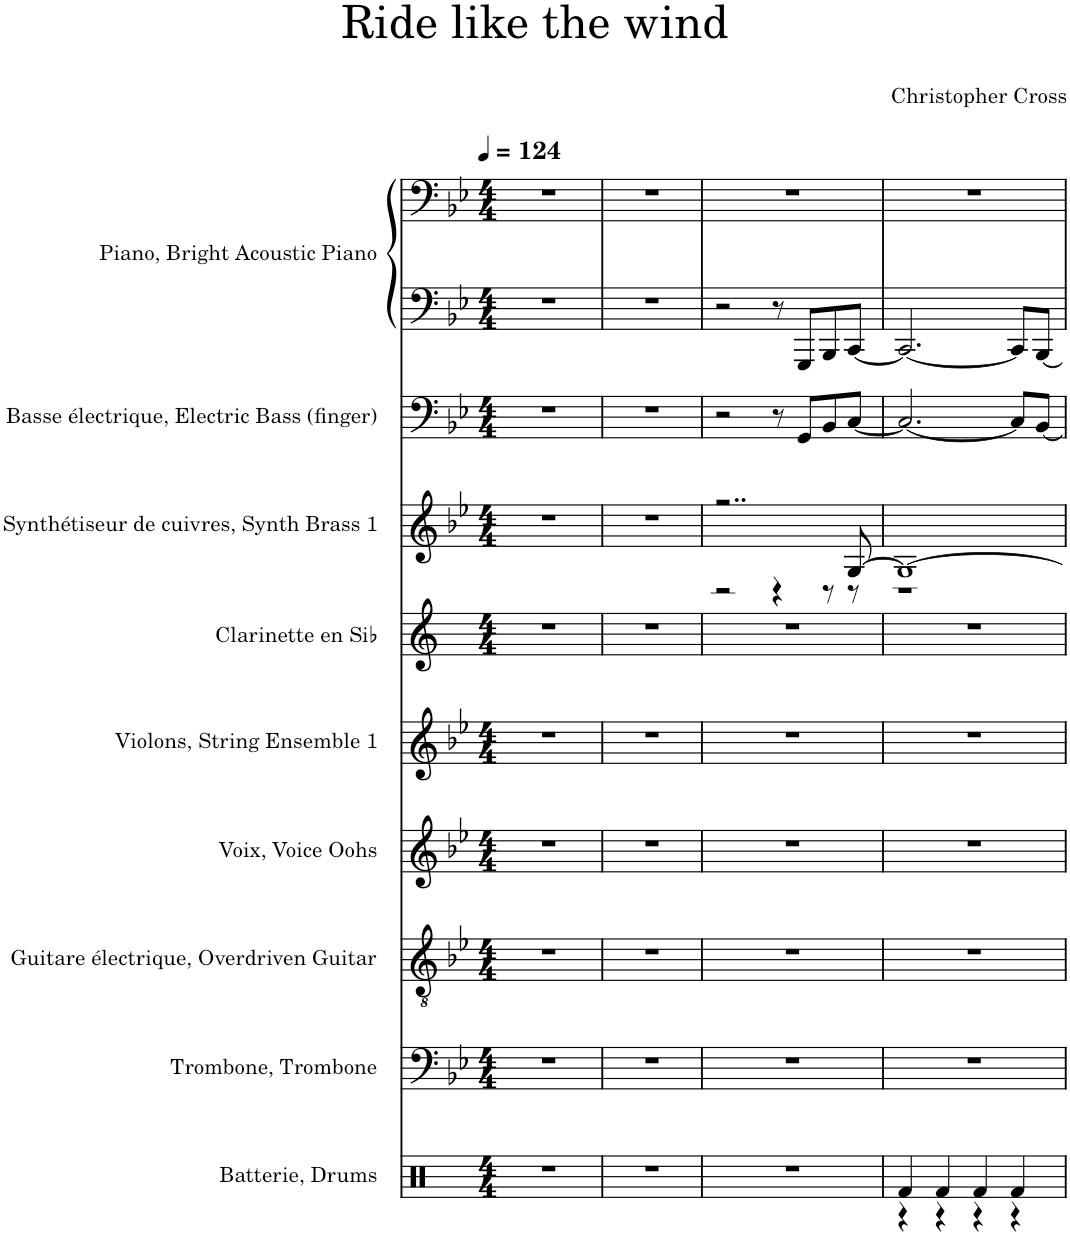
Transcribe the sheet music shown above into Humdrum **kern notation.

**kern	**kern	**kern	**kern	**kern	**kern	**kern	**kern	**kern	**kern
*part9	*part8	*part7	*part6	*part5	*part4	*part3	*part2	*part1	*part1
*staff10	*staff9	*staff8	*staff7	*staff6	*staff5	*staff4	*staff3	*staff2	*staff1
*I"Batterie, Drums	*I"Trombone, Trombone	*I"Guitare électrique, Overdriven Guitar	*I"Voix, Voice Oohs	*I"Violons, String Ensemble 1	*I"Clarinette en Sib	*I"Synthétiseur de cuivres, Synth Brass 1	*I"Basse électrique, Electric Bass (finger)	*I"Piano, Bright Acoustic Piano	*
*I'Bat.	*I'Tbn.	*I'Guit. El.	*I'Vx.	*I'Vlns.	*I'Clar. Sib	*I'Synth.	*I'B. él.	*I'Pia.	*
*clefX	*clefF4	*clefGv2	*clefG2	*clefG2	*clefG2	*clefG2	*clefF4	*clefF4	*clefF4
*	*	*	*	*	*Trd1c2	*	*Trd7c12	*	*
*k[]	*k[b-e-]	*k[b-e-]	*k[b-e-]	*k[b-e-]	*k[]	*k[b-e-]	*k[b-e-]	*k[b-e-]	*k[b-e-]
*M4/4	*M4/4	*M4/4	*M4/4	*M4/4	*M4/4	*M4/4	*M4/4	*M4/4	*M4/4
*MM124	*MM124	*MM124	*MM124	*MM124	*MM124	*MM124	*MM124	*MM124	*MM124
=1	=1	=1	=1	=1	=1	=1	=1	=1	=1
1r	1r	1r	1r	1r	1r	1r	1r	1r	1r
=2	=2	=2	=2	=2	=2	=2	=2	=2	=2
1r	1r	1r	1r	1r	1r	1r	1r	1r	1r
=3	=3	=3	=3	=3	=3	=3	=3	=3	=3
*	*	*	*	*	*	*^	*	*	*
1r	1r	1r	1r	1r	1r	2..r	2r	2r	2r	1r
.	.	.	.	.	.	.	4r	8r	8r	.
.	.	.	.	.	.	.	.	8GG/L	8GGG/L	.
.	.	.	.	.	.	.	8r	8BB-/	8BBB-/	.
.	.	.	.	.	.	[8G/	8r	[8C/J	[8CC/J	.
=4	=4	=4	=4	=4	=4	=4	=4	=4	=4	=4
*^	*	*	*	*	*	*	*	*	*	*
4Rf/	4r	1r	1r	1r	1r	1r	1G_	1r	2.C/_	2.CC/_	1r
4Rf/	4r	.	.	.	.	.	.	.	.	.	.
4Rf/	4r	.	.	.	.	.	.	.	.	.	.
4Rf/	4r	.	.	.	.	.	.	.	8C/L]	8CC/L]	.
.	.	.	.	.	.	.	.	.	[8BB-/J	[8BBB-/J	.
*v	*v	*	*	*	*	*	*v	*v	*	*	*
=	=	=	=	=	=	=	=	=	=
*-	*-	*-	*-	*-	*-	*-	*-	*-	*-
